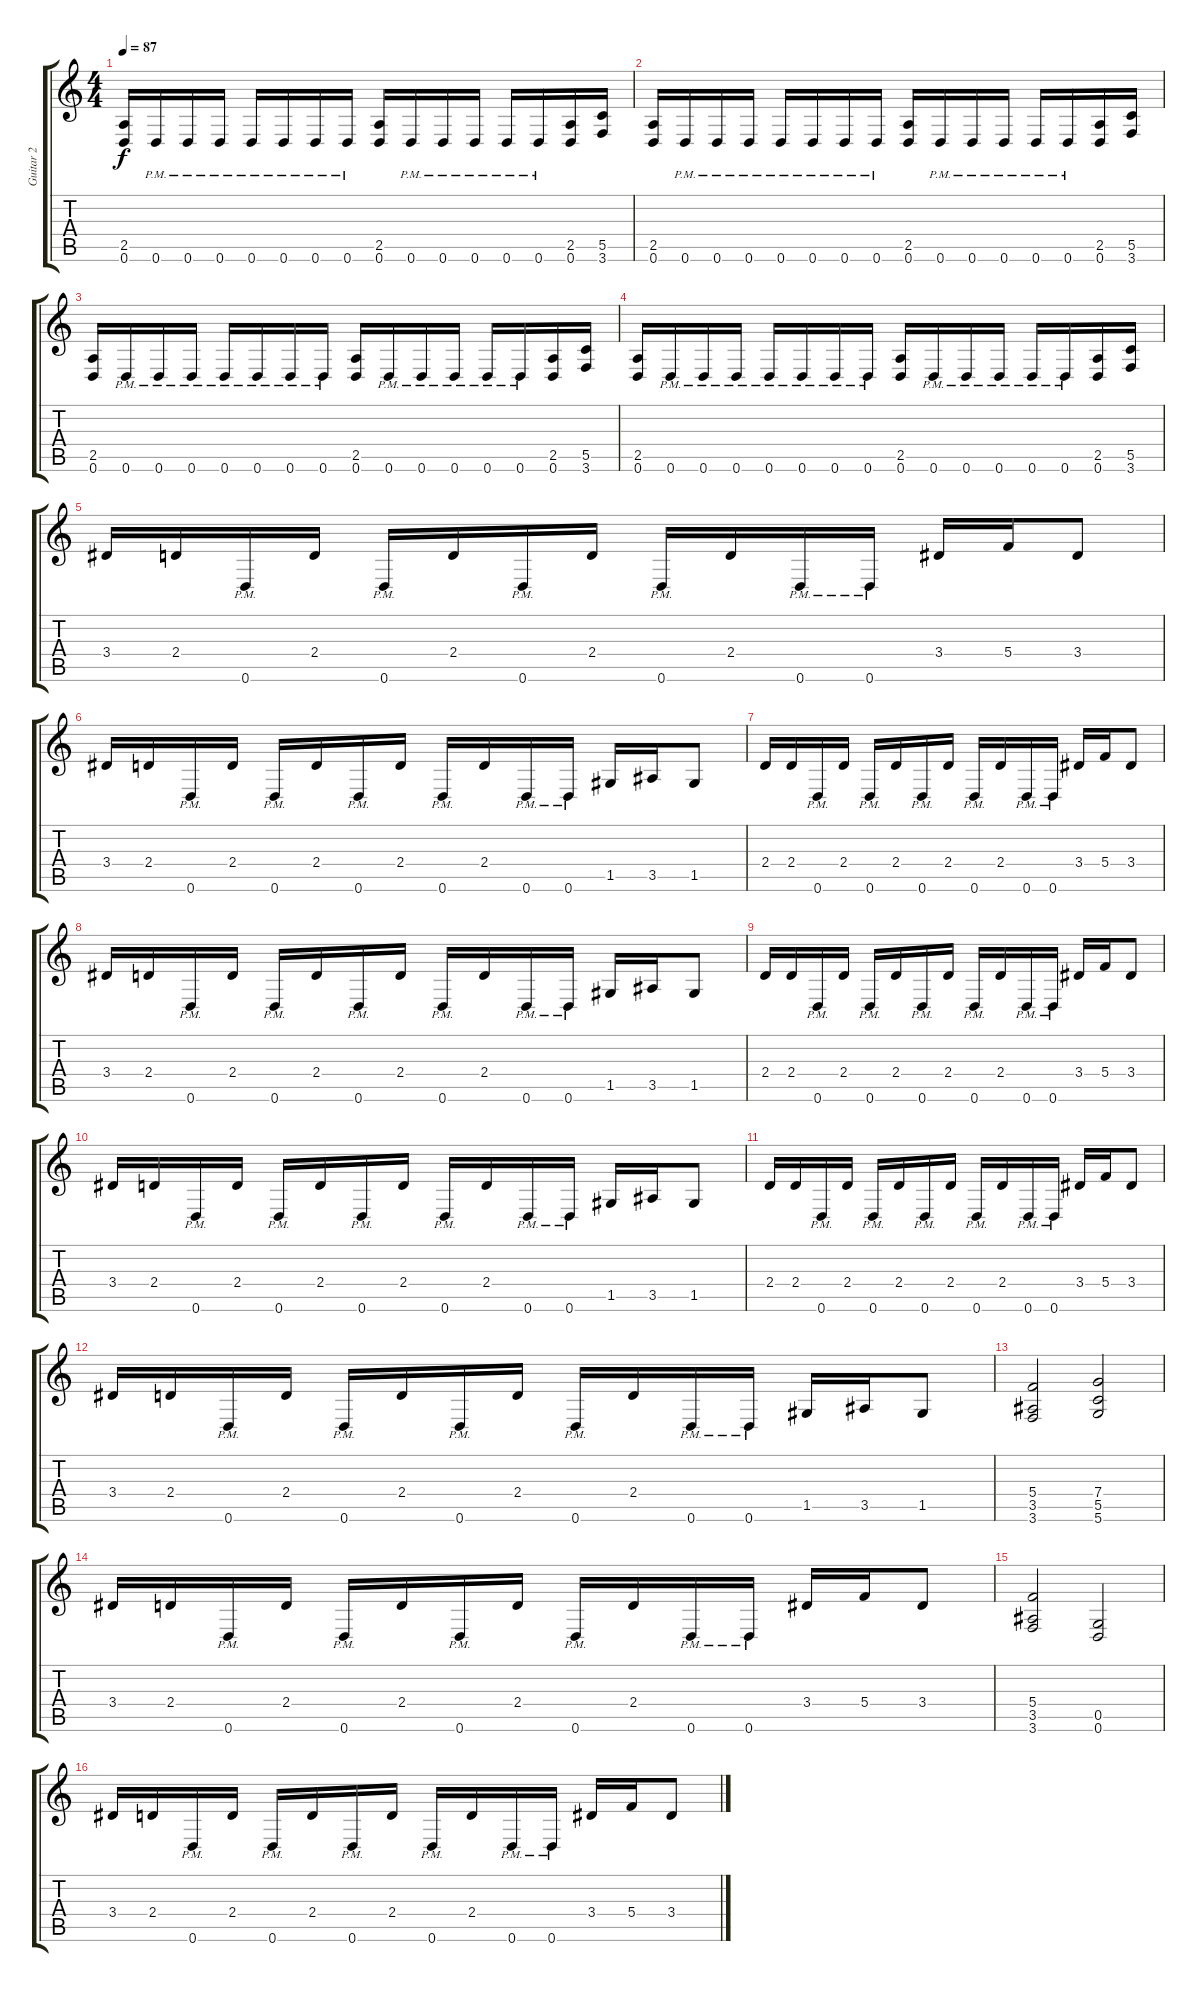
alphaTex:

\track ("Guitar 2" "Guitar 2") {instrument distortionguitar}
\staff {score tabs}
\tuning (D4 A3 F3 C3 G2 D2) {hide}
\ts (4 4)
\tempo 87
\clef g2
\ks c
(2.5 0.6).16{dy f instrument distortionguitar} 0.6{pm}.16 0.6{pm}.16 0.6{pm}.16 0.6{pm}.16 0.6{pm}.16 0.6{pm}.16 0.6{pm}.16 (2.5 0.6).16 0.6{pm}.16 0.6{pm}.16 0.6{pm}.16 0.6{pm}.16 0.6{pm}.16 (2.5 0.6).16 (5.5 3.6).16 |
(2.5 0.6).16 0.6{pm}.16 0.6{pm}.16 0.6{pm}.16 0.6{pm}.16 0.6{pm}.16 0.6{pm}.16 0.6{pm}.16 (2.5 0.6).16 0.6{pm}.16 0.6{pm}.16 0.6{pm}.16 0.6{pm}.16 0.6{pm}.16 (2.5 0.6).16 (5.5 3.6).16 |
(2.5 0.6).16 0.6{pm}.16 0.6{pm}.16 0.6{pm}.16 0.6{pm}.16 0.6{pm}.16 0.6{pm}.16 0.6{pm}.16 (2.5 0.6).16 0.6{pm}.16 0.6{pm}.16 0.6{pm}.16 0.6{pm}.16 0.6{pm}.16 (2.5 0.6).16 (5.5 3.6).16 |
(2.5 0.6).16 0.6{pm}.16 0.6{pm}.16 0.6{pm}.16 0.6{pm}.16 0.6{pm}.16 0.6{pm}.16 0.6{pm}.16 (2.5 0.6).16 0.6{pm}.16 0.6{pm}.16 0.6{pm}.16 0.6{pm}.16 0.6{pm}.16 (2.5 0.6).16 (5.5 3.6).16 |
3.4.16 2.4.16 0.6{pm}.16 2.4.16 0.6{pm}.16 2.4.16 0.6{pm}.16 2.4.16 0.6{pm}.16 2.4.16 0.6{pm}.16 0.6{pm}.16 3.4.16 5.4.16 3.4.8 |
3.4.16 2.4.16 0.6{pm}.16 2.4.16 0.6{pm}.16 2.4.16 0.6{pm}.16 2.4.16 0.6{pm}.16 2.4.16 0.6{pm}.16 0.6{pm}.16 1.5.16 3.5.16 1.5.8 |
2.4.16 2.4.16 0.6{pm}.16 2.4.16 0.6{pm}.16 2.4.16 0.6{pm}.16 2.4.16 0.6{pm}.16 2.4.16 0.6{pm}.16 0.6{pm}.16 3.4.16 5.4.16 3.4.8 |
3.4.16 2.4.16 0.6{pm}.16 2.4.16 0.6{pm}.16 2.4.16 0.6{pm}.16 2.4.16 0.6{pm}.16 2.4.16 0.6{pm}.16 0.6{pm}.16 1.5.16 3.5.16 1.5.8 |
2.4.16 2.4.16 0.6{pm}.16 2.4.16 0.6{pm}.16 2.4.16 0.6{pm}.16 2.4.16 0.6{pm}.16 2.4.16 0.6{pm}.16 0.6{pm}.16 3.4.16 5.4.16 3.4.8 |
3.4.16 2.4.16 0.6{pm}.16 2.4.16 0.6{pm}.16 2.4.16 0.6{pm}.16 2.4.16 0.6{pm}.16 2.4.16 0.6{pm}.16 0.6{pm}.16 1.5.16 3.5.16 1.5.8 |
2.4.16 2.4.16 0.6{pm}.16 2.4.16 0.6{pm}.16 2.4.16 0.6{pm}.16 2.4.16 0.6{pm}.16 2.4.16 0.6{pm}.16 0.6{pm}.16 3.4.16 5.4.16 3.4.8 |
3.4.16 2.4.16 0.6{pm}.16 2.4.16 0.6{pm}.16 2.4.16 0.6{pm}.16 2.4.16 0.6{pm}.16 2.4.16 0.6{pm}.16 0.6{pm}.16 1.5.16 3.5.16 1.5.8 |
(5.4 3.5 3.6).2 (7.4 5.5 5.6).2 |
3.4.16 2.4.16 0.6{pm}.16 2.4.16 0.6{pm}.16 2.4.16 0.6{pm}.16 2.4.16 0.6{pm}.16 2.4.16 0.6{pm}.16 0.6{pm}.16 3.4.16 5.4.16 3.4.8 |
(5.4 3.5 3.6).2 (0.5 0.6).2 |
3.4.16 2.4.16 0.6{pm}.16 2.4.16 0.6{pm}.16 2.4.16 0.6{pm}.16 2.4.16 0.6{pm}.16 2.4.16 0.6{pm}.16 0.6{pm}.16 3.4.16 5.4.16 3.4.8
